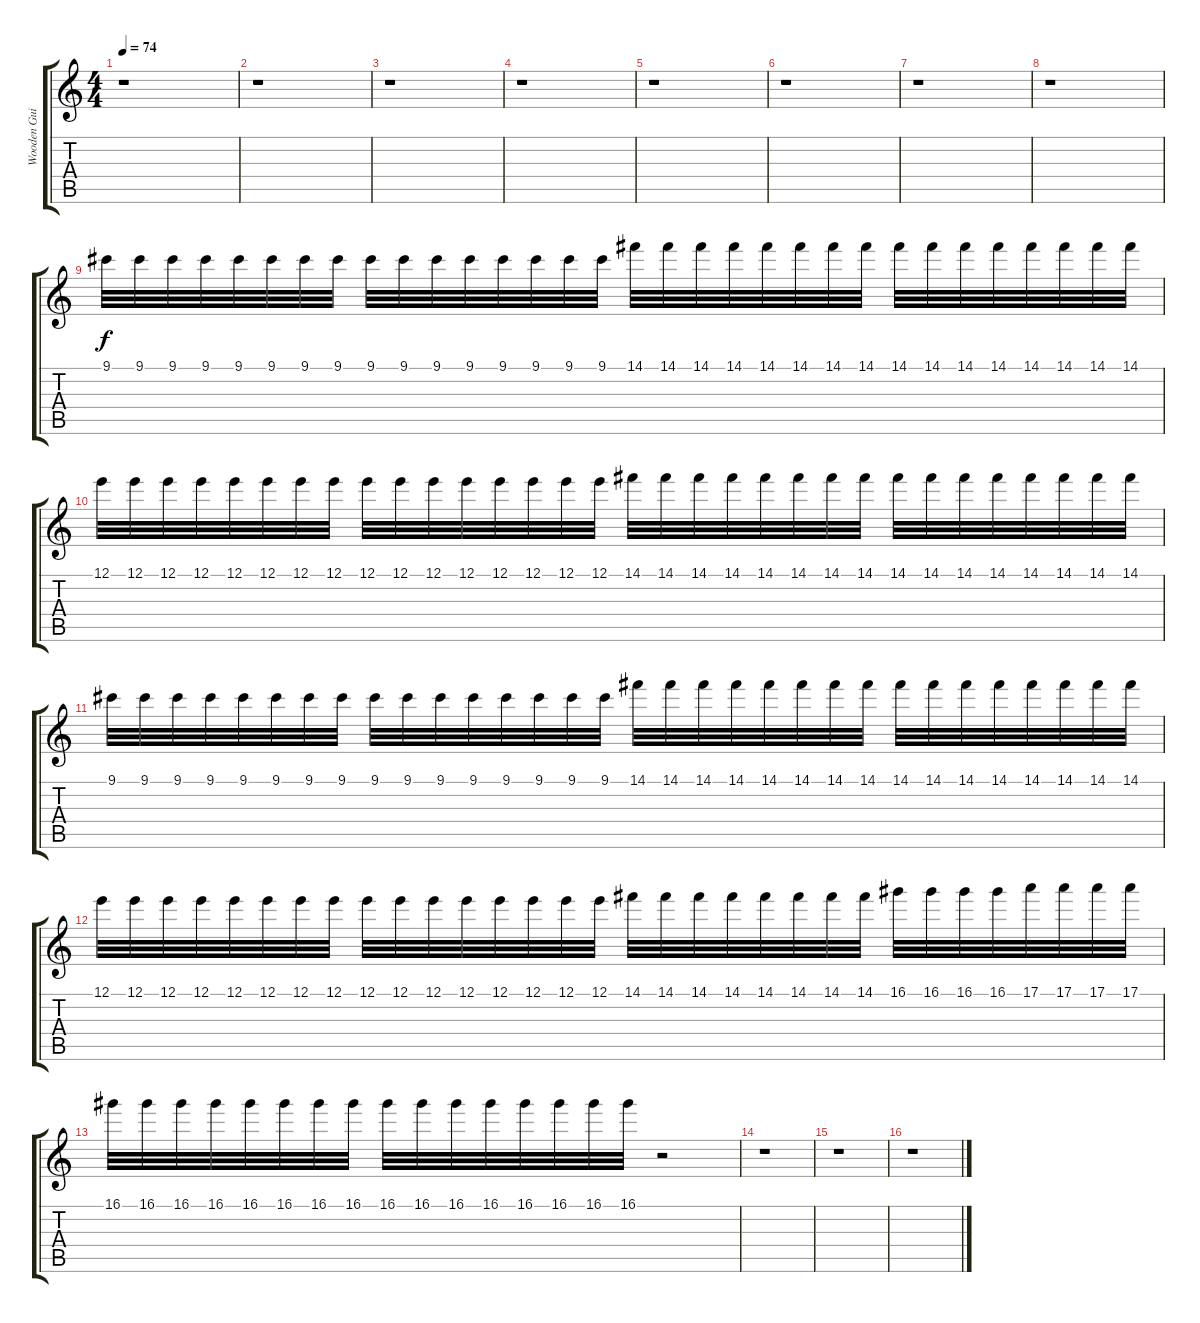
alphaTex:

\track ("Wooden Guitar" "Wooden Gui") {instrument acousticguitarsteel}
\staff {score tabs}
\tuning (E4 B3 G3 D3 A2 E2) {hide}
\ts (4 4)
\tempo 74
\clef g2
\ks c
r.1{dy f} |
r.1 |
r.1 |
r.1 |
r.1 |
r.1 |
r.1 |
r.1 |
9.1.32 9.1.32 9.1.32 9.1.32 9.1.32 9.1.32 9.1.32 9.1.32 9.1.32 9.1.32 9.1.32 9.1.32 9.1.32 9.1.32 9.1.32 9.1.32 14.1.32 14.1.32 14.1.32 14.1.32 14.1.32 14.1.32 14.1.32 14.1.32 14.1.32 14.1.32 14.1.32 14.1.32 14.1.32 14.1.32 14.1.32 14.1.32 |
12.1.32 12.1.32 12.1.32 12.1.32 12.1.32 12.1.32 12.1.32 12.1.32 12.1.32 12.1.32 12.1.32 12.1.32 12.1.32 12.1.32 12.1.32 12.1.32 14.1.32 14.1.32 14.1.32 14.1.32 14.1.32 14.1.32 14.1.32 14.1.32 14.1.32 14.1.32 14.1.32 14.1.32 14.1.32 14.1.32 14.1.32 14.1.32 |
9.1.32 9.1.32 9.1.32 9.1.32 9.1.32 9.1.32 9.1.32 9.1.32 9.1.32 9.1.32 9.1.32 9.1.32 9.1.32 9.1.32 9.1.32 9.1.32 14.1.32 14.1.32 14.1.32 14.1.32 14.1.32 14.1.32 14.1.32 14.1.32 14.1.32 14.1.32 14.1.32 14.1.32 14.1.32 14.1.32 14.1.32 14.1.32 |
12.1.32 12.1.32 12.1.32 12.1.32 12.1.32 12.1.32 12.1.32 12.1.32 12.1.32 12.1.32 12.1.32 12.1.32 12.1.32 12.1.32 12.1.32 12.1.32 14.1.32 14.1.32 14.1.32 14.1.32 14.1.32 14.1.32 14.1.32 14.1.32 16.1.32 16.1.32 16.1.32 16.1.32 17.1.32 17.1.32 17.1.32 17.1.32 |
16.1.32 16.1.32 16.1.32 16.1.32 16.1.32 16.1.32 16.1.32 16.1.32 16.1.32 16.1.32 16.1.32 16.1.32 16.1.32 16.1.32 16.1.32 16.1.32 r.2 |
r.1 |
r.1 |
r.1
